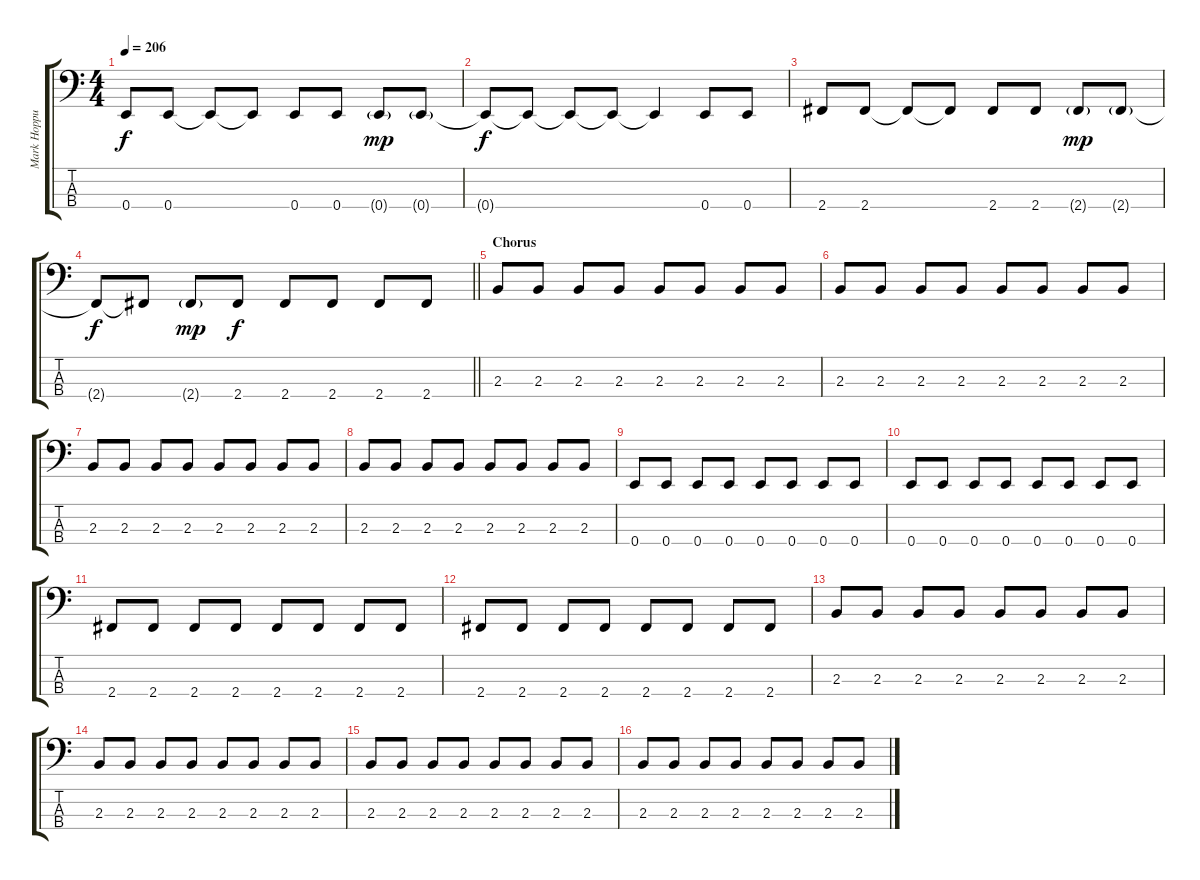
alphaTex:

\track ("Mark Hoppus - Bass" "Mark Hoppu") {instrument electricbasspick}
\staff {score tabs}
\tuning (G2 D2 A1 E1) {hide}
\ts (4 4)
\tempo 206
\clef f4
\ks c
0.4.8{dy f} 0.4.8 0.4{t}.8 0.4{t}.8 0.4.8 0.4.8 0.4{g}.8{dy mp} 0.4{g}.8 |
0.4{t}.8{dy f} 0.4{t}.8 0.4{t}.8 0.4{t}.8 0.4{t}.4 0.4.8 0.4.8 |
2.4.8 2.4.8 2.4{t}.8 2.4{t}.8 2.4.8 2.4.8 2.4{g}.8{dy mp} 2.4{g}.8 |
\barLineRight lightlight
2.4{t}.8{dy f} 2.4{t}.8 2.4{g}.8{dy mp} 2.4.8{dy f} 2.4.8 2.4.8 2.4.8 2.4.8 |
\section ("" "Chorus")
2.3.8 2.3.8 2.3.8 2.3.8 2.3.8 2.3.8 2.3.8 2.3.8 |
2.3.8 2.3.8 2.3.8 2.3.8 2.3.8 2.3.8 2.3.8 2.3.8 |
2.3.8 2.3.8 2.3.8 2.3.8 2.3.8 2.3.8 2.3.8 2.3.8 |
2.3.8 2.3.8 2.3.8 2.3.8 2.3.8 2.3.8 2.3.8 2.3.8 |
0.4.8 0.4.8 0.4.8 0.4.8 0.4.8 0.4.8 0.4.8 0.4.8 |
0.4.8 0.4.8 0.4.8 0.4.8 0.4.8 0.4.8 0.4.8 0.4.8 |
2.4.8 2.4.8 2.4.8 2.4.8 2.4.8 2.4.8 2.4.8 2.4.8 |
2.4.8 2.4.8 2.4.8 2.4.8 2.4.8 2.4.8 2.4.8 2.4.8 |
2.3.8 2.3.8 2.3.8 2.3.8 2.3.8 2.3.8 2.3.8 2.3.8 |
2.3.8 2.3.8 2.3.8 2.3.8 2.3.8 2.3.8 2.3.8 2.3.8 |
2.3.8 2.3.8 2.3.8 2.3.8 2.3.8 2.3.8 2.3.8 2.3.8 |
2.3.8 2.3.8 2.3.8 2.3.8 2.3.8 2.3.8 2.3.8 2.3.8
